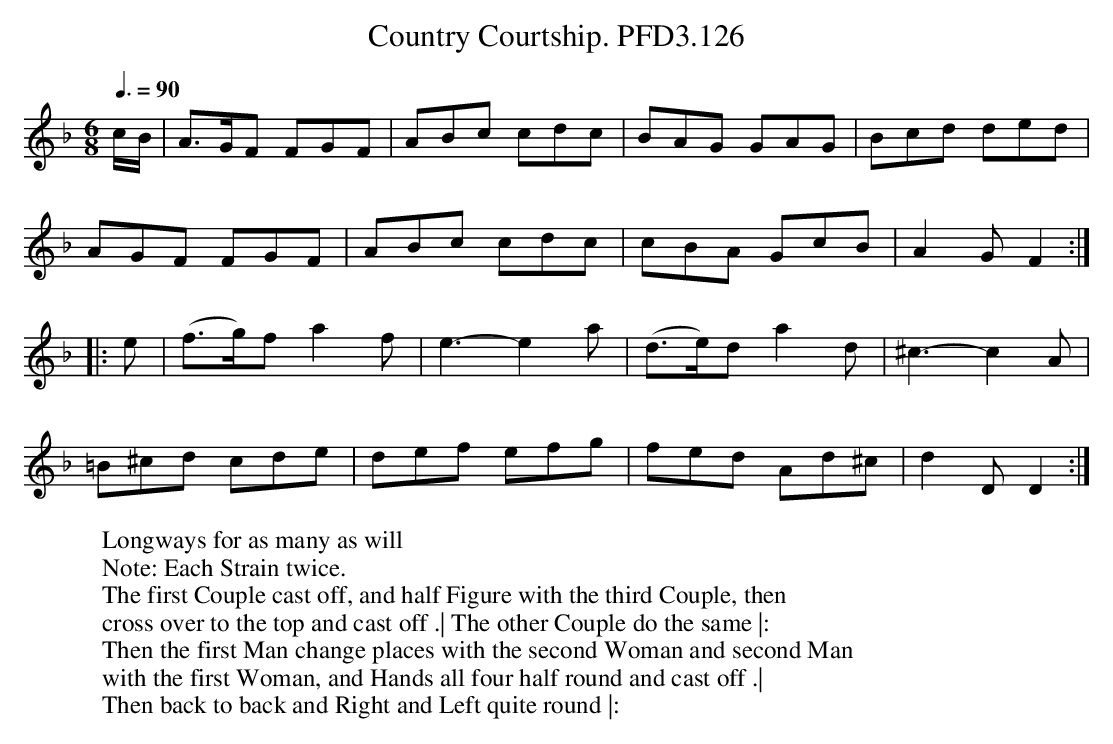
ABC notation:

X:1
T:Country Courtship. PFD3.126
M:6/8
L:1/8
W:Longways for as many as will
W:Note: Each Strain twice.
W:The first Couple cast off, and half Figure with the third Couple, then
W:cross over to the top and cast off .| The other Couple do the same |:
W:Then the first Man change places with the second Woman and second Man
W:with the first Woman, and Hands all four half round and cast off .|
W:Then back to back and Right and Left quite round |:
Q:3/8=90
K:Dm
c/B/ | A>GF FGF | ABc cdc | BAG GAG | Bcd ded |
AGF FGF | ABc cdc | cBA GcB | A2G F2 :|
|: e | (f>g)f a2f | e3- e2 a | (d>e)d a2d | ^c3- c2A |
=B^cd cde | def efg | fed Ad^c | d2D D2 :|
